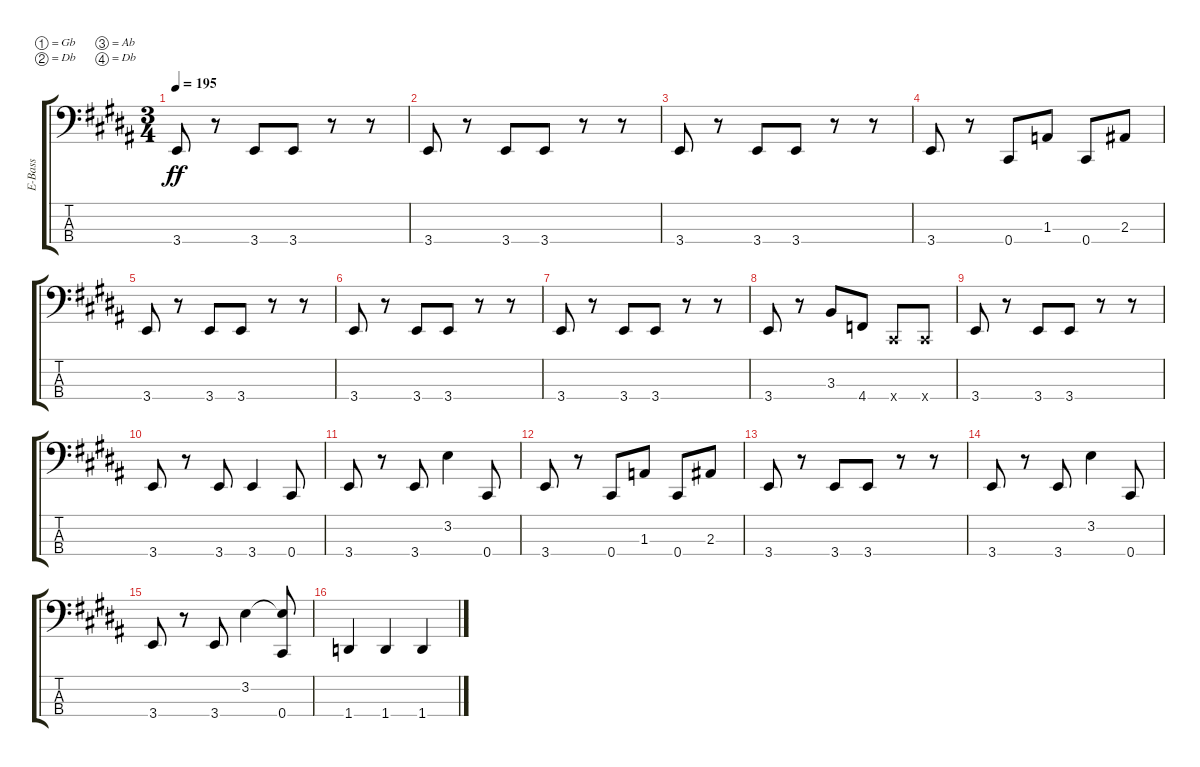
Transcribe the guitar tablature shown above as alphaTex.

\bracketExtendMode groupsimilarinstruments
\otherSystemsTrackNameOrientation horizontal
\track ("Electric Bass" "E-Bass") {instrument electricbassfinger}
\staff {score tabs}
\tuning (Gb2 Db2 Ab1 Db1)
\ts (3 4)
\tempo 195
\clef f4
\ks b
3.4{acc forcenatural}.8{dy ff beam Up} r.8{beam Up} 3.4{acc forcenatural}.8{beam Up} 3.4{acc forcenatural}.8{beam Up} r.8{beam Up} r.8{beam Up} |
3.4{acc forcenatural}.8{beam Up} r.8{beam Up} 3.4{acc forcenatural}.8{beam Up} 3.4{acc forcenatural}.8{beam Up} r.8{beam Up} r.8{beam Up} |
3.4{acc forcenatural}.8{beam Up} r.8{beam Up} 3.4{acc forcenatural}.8{beam Up} 3.4{acc forcenatural}.8{beam Up} r.8{beam Up} r.8{beam Up} |
3.4{acc forcenatural}.8{beam Up} r.8{beam Up} 0.4{acc forcenatural}.8{beam Up} 1.3{acc b}.8{beam Up} 0.4{acc forcenatural}.8{beam Up} 2.3{acc forcenatural}.8{beam Up} |
3.4{acc forcenatural}.8{beam Up} r.8{beam Up} 3.4{acc forcenatural}.8{beam Up} 3.4{acc forcenatural}.8{beam Up} r.8{beam Up} r.8{beam Up} |
3.4{acc forcenatural}.8{beam Up} r.8{beam Up} 3.4{acc forcenatural}.8{beam Up} 3.4{acc forcenatural}.8{beam Up} r.8{beam Up} r.8{beam Up} |
3.4{acc forcenatural}.8{beam Up} r.8{beam Up} 3.4{acc forcenatural}.8{beam Up} 3.4{acc forcenatural}.8{beam Up} r.8{beam Up} r.8{beam Up} |
3.4{acc forcenatural}.8{beam Up} r.8{beam Up} 3.3{acc forcenatural}.8{beam Up} 4.4{acc b}.8{beam Up} 0.4{x acc forcenatural}.8{beam Up} 0.4{x acc forcenatural}.8{beam Up} |
3.4{acc forcenatural}.8{beam Up} r.8{beam Up} 3.4{acc forcenatural}.8{beam Up} 3.4{acc forcenatural}.8{beam Up} r.8{beam Up} r.8{beam Up} |
3.4{acc forcenatural}.8{beam Up} r.8{beam Up} 3.4{acc forcenatural}.8{beam Up} 3.4{acc forcenatural}.4{beam Up} 0.4{acc forcenatural}.8{beam Up} |
3.4{acc forcenatural}.8{beam Up} r.8{beam Up} 3.4{acc forcenatural}.8{beam Up} 3.2{acc forcenatural}.4{beam Down} 0.4{acc forcenatural}.8{beam Up} |
3.4{acc forcenatural}.8{beam Up} r.8{beam Up} 0.4{acc forcenatural}.8{beam Up} 1.3{acc b}.8{beam Up} 0.4{acc forcenatural}.8{beam Up} 2.3{acc forcenatural}.8{beam Up} |
3.4{acc forcenatural}.8{beam Up} r.8{beam Up} 3.4{acc forcenatural}.8{beam Up} 3.4{acc forcenatural}.8{beam Up} r.8{beam Up} r.8{beam Up} |
3.4{acc forcenatural}.8{beam Up} r.8{beam Up} 3.4{acc forcenatural}.8{beam Up} 3.2{acc forcenatural}.4{beam Down} 0.4{acc forcenatural}.8{beam Up} |
3.4{acc forcenatural}.8{beam Up} r.8{beam Up} 3.4{acc forcenatural}.8{beam Up} 3.2{acc forcenatural}.4{beam Down} (0.4{acc forcenatural} 3.2{t acc forcenatural}).8{beam Up} |
1.4{acc b}.4{beam Up} 1.4{acc b}.4{beam Up} 1.4{acc b}.4{beam Up}
